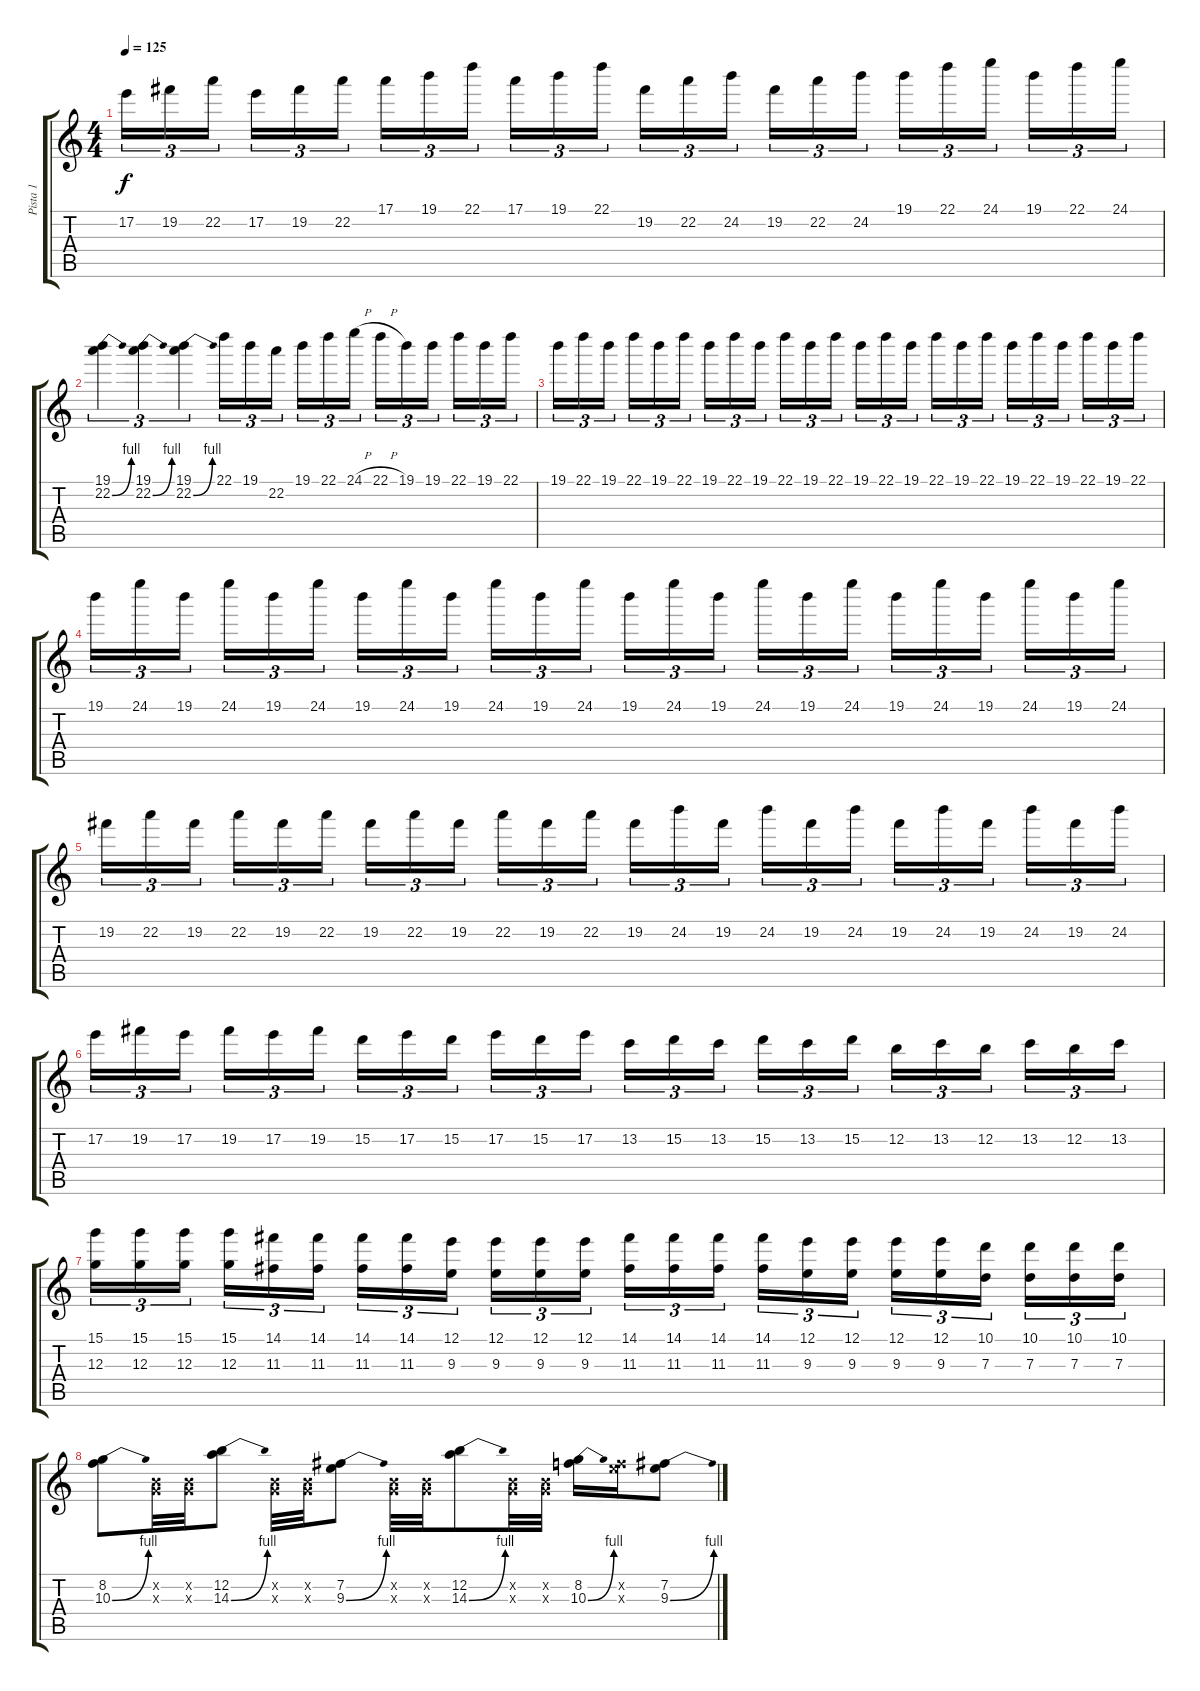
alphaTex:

\track ("Pista 1" "Pista 1") {instrument distortionguitar}
\staff {score tabs}
\tuning (E4 B3 G3 D3 A2 E2) {hide}
\ts (4 4)
\tempo 125
\clef g2
\ks c
17.2.16{tu (3 2) dy f} 19.2.16{tu (3 2)} 22.2.16{tu (3 2) beam splitsecondary} 17.2.16{tu (3 2)} 19.2.16{tu (3 2)} 22.2.16{tu (3 2)} 17.1.16{tu (3 2)} 19.1.16{tu (3 2)} 22.1.16{tu (3 2) beam splitsecondary} 17.1.16{tu (3 2)} 19.1.16{tu (3 2)} 22.1.16{tu (3 2)} 19.2.16{tu (3 2)} 22.2.16{tu (3 2)} 24.2.16{tu (3 2) beam splitsecondary} 19.2.16{tu (3 2)} 22.2.16{tu (3 2)} 24.2.16{tu (3 2)} 19.1.16{tu (3 2)} 22.1.16{tu (3 2)} 24.1.16{tu (3 2) beam splitsecondary} 19.1.16{tu (3 2)} 22.1.16{tu (3 2)} 24.1.16{tu (3 2)} |
(19.1 22.2{be (bend 0 0 60 4)}).4{tu (3 2)} (19.1 22.2{be (bend 0 0 60 4)}).4{tu (3 2)} (19.1 22.2{be (bend 0 0 60 4)}).4{tu (3 2)} 22.1.16{tu (3 2)} 19.1.16{tu (3 2)} 22.2.16{tu (3 2) beam splitsecondary} 19.1.16{tu (3 2)} 22.1.16{tu (3 2)} 24.1{h}.16{tu (3 2)} 22.1{h}.16{tu (3 2)} 19.1.16{tu (3 2)} 19.1.16{tu (3 2) beam splitsecondary} 22.1.16{tu (3 2)} 19.1.16{tu (3 2)} 22.1.16{tu (3 2)} |
19.1.16{tu (3 2)} 22.1.16{tu (3 2)} 19.1.16{tu (3 2) beam splitsecondary} 22.1.16{tu (3 2)} 19.1.16{tu (3 2)} 22.1.16{tu (3 2)} 19.1.16{tu (3 2)} 22.1.16{tu (3 2)} 19.1.16{tu (3 2) beam splitsecondary} 22.1.16{tu (3 2)} 19.1.16{tu (3 2)} 22.1.16{tu (3 2)} 19.1.16{tu (3 2)} 22.1.16{tu (3 2)} 19.1.16{tu (3 2) beam splitsecondary} 22.1.16{tu (3 2)} 19.1.16{tu (3 2)} 22.1.16{tu (3 2)} 19.1.16{tu (3 2)} 22.1.16{tu (3 2)} 19.1.16{tu (3 2) beam splitsecondary} 22.1.16{tu (3 2)} 19.1.16{tu (3 2)} 22.1.16{tu (3 2)} |
19.1.16{tu (3 2)} 24.1.16{tu (3 2)} 19.1.16{tu (3 2) beam splitsecondary} 24.1.16{tu (3 2)} 19.1.16{tu (3 2)} 24.1.16{tu (3 2)} 19.1.16{tu (3 2)} 24.1.16{tu (3 2)} 19.1.16{tu (3 2) beam splitsecondary} 24.1.16{tu (3 2)} 19.1.16{tu (3 2)} 24.1.16{tu (3 2)} 19.1.16{tu (3 2)} 24.1.16{tu (3 2)} 19.1.16{tu (3 2) beam splitsecondary} 24.1.16{tu (3 2)} 19.1.16{tu (3 2)} 24.1.16{tu (3 2)} 19.1.16{tu (3 2)} 24.1.16{tu (3 2)} 19.1.16{tu (3 2) beam splitsecondary} 24.1.16{tu (3 2)} 19.1.16{tu (3 2)} 24.1.16{tu (3 2)} |
19.2.16{tu (3 2)} 22.2.16{tu (3 2)} 19.2.16{tu (3 2) beam splitsecondary} 22.2.16{tu (3 2)} 19.2.16{tu (3 2)} 22.2.16{tu (3 2)} 19.2.16{tu (3 2)} 22.2.16{tu (3 2)} 19.2.16{tu (3 2) beam splitsecondary} 22.2.16{tu (3 2)} 19.2.16{tu (3 2)} 22.2.16{tu (3 2)} 19.2.16{tu (3 2)} 24.2.16{tu (3 2)} 19.2.16{tu (3 2) beam splitsecondary} 24.2.16{tu (3 2)} 19.2.16{tu (3 2)} 24.2.16{tu (3 2)} 19.2.16{tu (3 2)} 24.2.16{tu (3 2)} 19.2.16{tu (3 2) beam splitsecondary} 24.2.16{tu (3 2)} 19.2.16{tu (3 2)} 24.2.16{tu (3 2)} |
17.2.16{tu (3 2)} 19.2.16{tu (3 2)} 17.2.16{tu (3 2) beam splitsecondary} 19.2.16{tu (3 2)} 17.2.16{tu (3 2)} 19.2.16{tu (3 2)} 15.2.16{tu (3 2)} 17.2.16{tu (3 2)} 15.2.16{tu (3 2) beam splitsecondary} 17.2.16{tu (3 2)} 15.2.16{tu (3 2)} 17.2.16{tu (3 2)} 13.2.16{tu (3 2)} 15.2.16{tu (3 2)} 13.2.16{tu (3 2) beam splitsecondary} 15.2.16{tu (3 2)} 13.2.16{tu (3 2)} 15.2.16{tu (3 2)} 12.2.16{tu (3 2)} 13.2.16{tu (3 2)} 12.2.16{tu (3 2) beam splitsecondary} 13.2.16{tu (3 2)} 12.2.16{tu (3 2)} 13.2.16{tu (3 2)} |
(15.1 12.3).16{tu (3 2)} (15.1 12.3).16{tu (3 2)} (15.1 12.3).16{tu (3 2) beam splitsecondary} (15.1 12.3).16{tu (3 2)} (14.1 11.3).16{tu (3 2)} (14.1 11.3).16{tu (3 2)} (14.1 11.3).16{tu (3 2)} (14.1 11.3).16{tu (3 2)} (12.1 9.3).16{tu (3 2) beam splitsecondary} (12.1 9.3).16{tu (3 2)} (12.1 9.3).16{tu (3 2)} (12.1 9.3).16{tu (3 2)} (14.1 11.3).16{tu (3 2)} (14.1 11.3).16{tu (3 2)} (14.1 11.3).16{tu (3 2) beam splitsecondary} (14.1 11.3).16{tu (3 2)} (12.1 9.3).16{tu (3 2)} (12.1 9.3).16{tu (3 2)} (12.1 9.3).16{tu (3 2)} (12.1 9.3).16{tu (3 2)} (10.1 7.3).16{tu (3 2) beam splitsecondary} (10.1 7.3).16{tu (3 2)} (10.1 7.3).16{tu (3 2)} (10.1 7.3).16{tu (3 2)} |
(8.2 10.3{be (bend 0 0 60 4)}).8 (0.2{x} 0.3{x}).32 (0.2{x} 0.3{x}).32 (12.2 14.3{be (bend 0 0 60 4)}).8 (0.2{x} 0.3{x}).32 (0.2{x} 0.3{x}).32 (7.2 9.3{be (bend 0 0 60 4)}).8 (0.2{x} 0.3{x}).32 (0.2{x} 0.3{x}).32 (12.2 14.3{be (bend 0 0 60 4)}).8 (0.2{x} 0.3{x}).32 (0.2{x} 0.3{x}).32 (8.2 10.3{be (bend 0 0 60 4)}).16 (6.2{x} 9.3{x}).16 (7.2 9.3{be (bend 0 0 60 4)}).8
